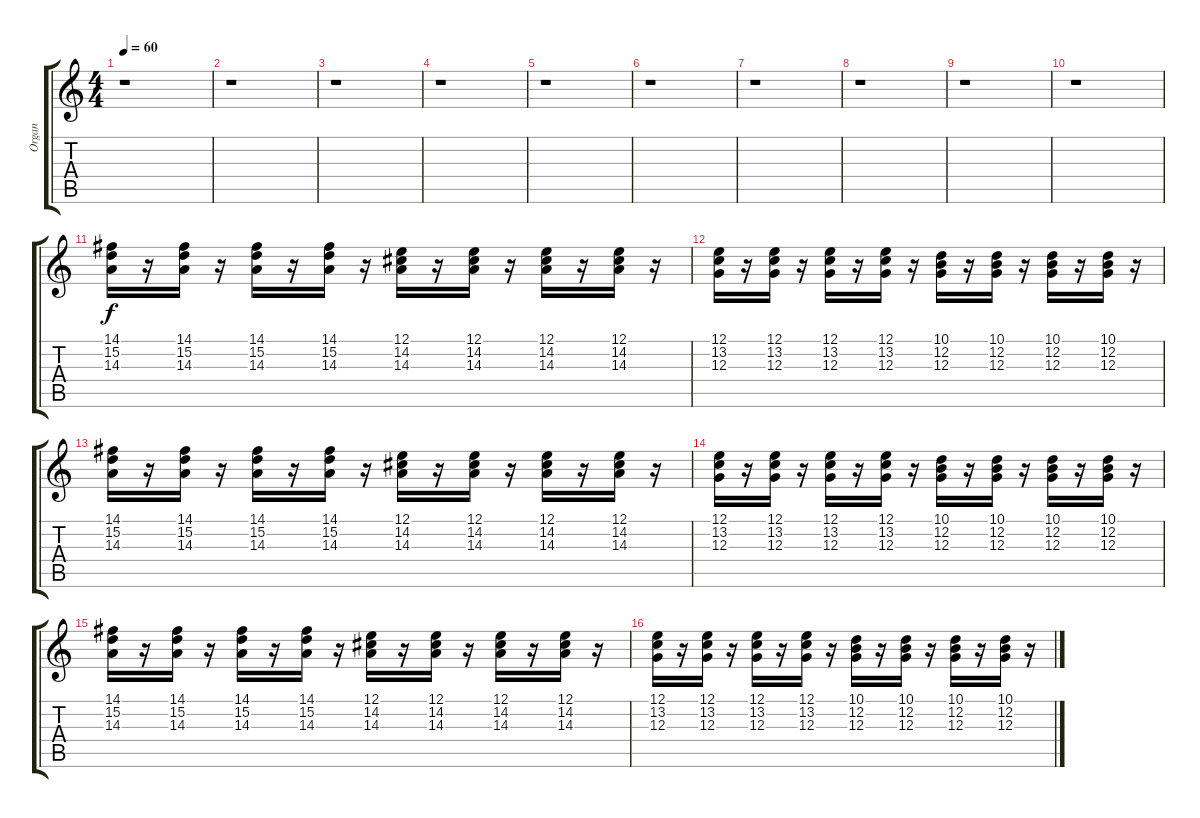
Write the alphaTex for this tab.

\track ("Organ" "Organ") {instrument acousticgrandpiano}
\staff {score tabs}
\tuning (E4 B3 G3 D3 A2 E2) {hide}
\ts (4 4)
\tempo 60
\clef g2
\ks c
r.1{dy f} |
r.1 |
r.1 |
r.1 |
r.1 |
r.1 |
r.1 |
r.1 |
r.1 |
r.1 |
(14.1 15.2 14.3).16 r.16 (14.1 15.2 14.3).16 r.16 (14.1 15.2 14.3).16 r.16 (14.1 15.2 14.3).16 r.16 (12.1 14.2 14.3).16 r.16 (12.1 14.2 14.3).16 r.16 (12.1 14.2 14.3).16 r.16 (12.1 14.2 14.3).16 r.16 |
(12.1 13.2 12.3).16 r.16 (12.1 13.2 12.3).16 r.16 (12.1 13.2 12.3).16 r.16 (12.1 13.2 12.3).16 r.16 (10.1 12.2 12.3).16 r.16 (10.1 12.2 12.3).16 r.16 (10.1 12.2 12.3).16 r.16 (10.1 12.2 12.3).16 r.16 |
(14.1 15.2 14.3).16 r.16 (14.1 15.2 14.3).16 r.16 (14.1 15.2 14.3).16 r.16 (14.1 15.2 14.3).16 r.16 (12.1 14.2 14.3).16 r.16 (12.1 14.2 14.3).16 r.16 (12.1 14.2 14.3).16 r.16 (12.1 14.2 14.3).16 r.16 |
(12.1 13.2 12.3).16 r.16 (12.1 13.2 12.3).16 r.16 (12.1 13.2 12.3).16 r.16 (12.1 13.2 12.3).16 r.16 (10.1 12.2 12.3).16 r.16 (10.1 12.2 12.3).16 r.16 (10.1 12.2 12.3).16 r.16 (10.1 12.2 12.3).16 r.16 |
(14.1 15.2 14.3).16 r.16 (14.1 15.2 14.3).16 r.16 (14.1 15.2 14.3).16 r.16 (14.1 15.2 14.3).16 r.16 (12.1 14.2 14.3).16 r.16 (12.1 14.2 14.3).16 r.16 (12.1 14.2 14.3).16 r.16 (12.1 14.2 14.3).16 r.16 |
(12.1 13.2 12.3).16 r.16 (12.1 13.2 12.3).16 r.16 (12.1 13.2 12.3).16 r.16 (12.1 13.2 12.3).16 r.16 (10.1 12.2 12.3).16 r.16 (10.1 12.2 12.3).16 r.16 (10.1 12.2 12.3).16 r.16 (10.1 12.2 12.3).16 r.16
